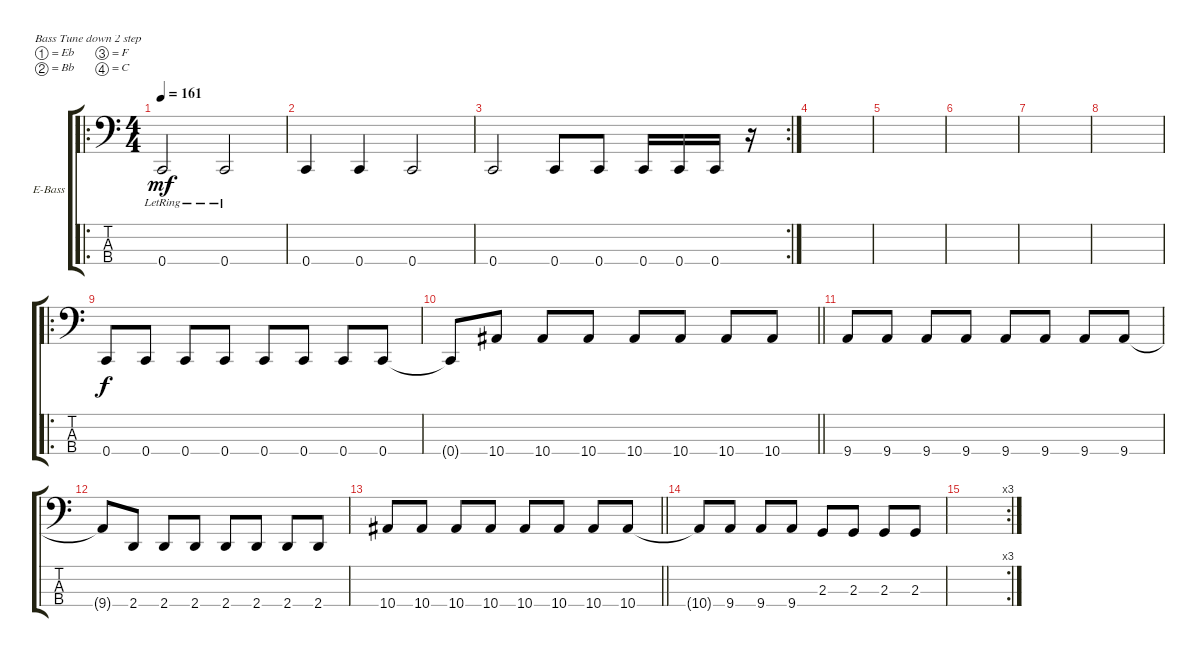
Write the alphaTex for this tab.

\bracketExtendMode groupsimilarinstruments
\firstSystemTrackNameOrientation horizontal
\otherSystemsTrackNameOrientation horizontal
\track ("alex" "E-Bass") {instrument electricbassfinger}
\staff {score tabs}
\tuning (Eb2 Bb1 F1 C1)
\ro
\ts (4 4)
\tempo 161
\clef f4
\ks c
0.4{lr}.2{dy mf instrument electricbassfinger} 0.4{lr}.2 |
0.4.4 0.4.4 0.4.2 |
\rc 2
0.4.2 0.4.8 0.4.8 0.4.16 0.4.16 0.4.16 r.16 |
|
|
|
|
|
\ro
0.4.8{dy f} 0.4.8 0.4.8 0.4.8 0.4.8 0.4.8 0.4.8 0.4.8 |
\barLineRight lightlight
0.4{t}.8 10.4.8 10.4.8 10.4.8 10.4.8 10.4.8 10.4.8 10.4.8 |
9.4.8 9.4.8 9.4.8 9.4.8 9.4.8 9.4.8 9.4.8 9.4.8 |
9.4{t}.8 2.4.8 2.4.8 2.4.8 2.4.8 2.4.8 2.4.8 2.4.8 |
\barLineRight lightlight
10.4.8 10.4.8 10.4.8 10.4.8 10.4.8 10.4.8 10.4.8 10.4.8 |
10.4{t}.8 9.4.8 9.4.8 9.4.8 2.3.8 2.3.8 2.3.8 2.3.8 |
\rc 3
